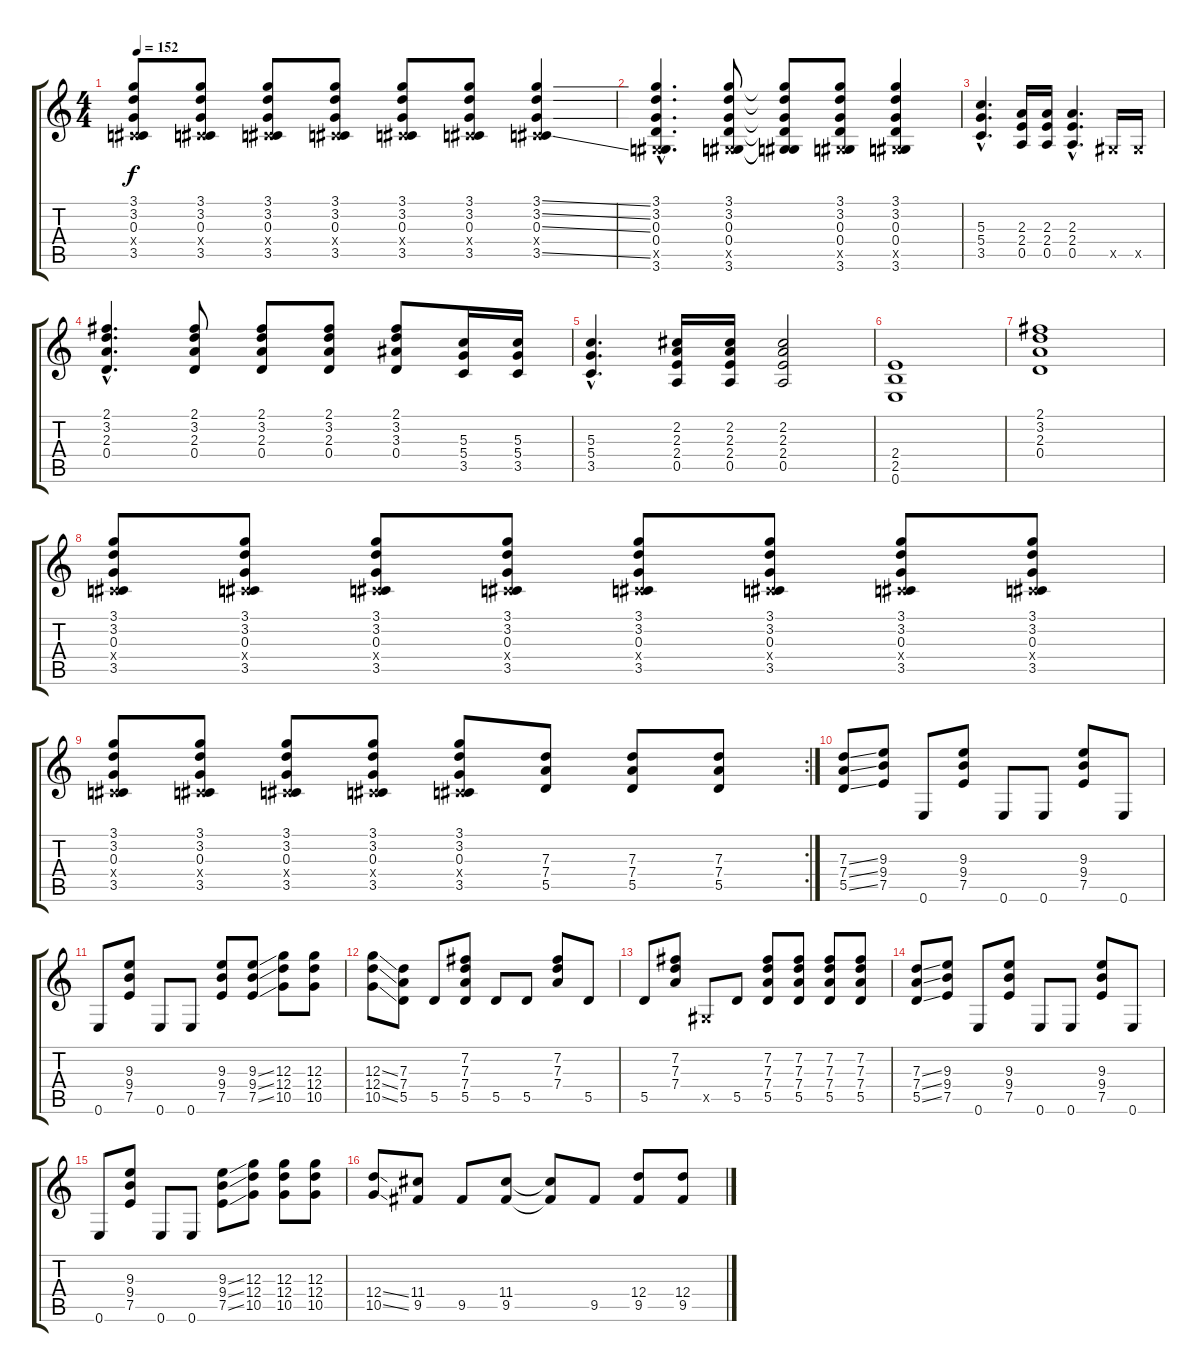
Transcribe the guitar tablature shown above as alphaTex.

\track "" {instrument overdrivenguitar}
\staff {score tabs}
\tuning (E4 B3 G3 D3 A2 E2) {hide}
\ts (4 4)
\tempo 152
\clef g2
\ks c
(3.1 3.2 0.3 -1.4{x} 3.5).8{dy f} (3.1 3.2 0.3 -1.4{x} 3.5).8 (3.1 3.2 0.3 -1.4{x} 3.5).8 (3.1 3.2 0.3 -1.4{x} 3.5).8 (3.1 3.2 0.3 -1.4{x} 3.5).8 (3.1 3.2 0.3 -1.4{x} 3.5).8 (3.1{ss} 3.2{ss} 0.3{ss} -1.4{x} 3.5{ss}).4 |
(3.1{hac} 3.2{hac} 0.3{hac} 0.4{hac} -1.5{hac x} 3.6{hac}).4{d} (3.1 3.2 0.3 0.4 -1.5{x} 3.6).8 (3.1{t} 3.2{t} 0.3{t} 0.4{t} -1.5{t} 3.6{t}).8 (3.1 3.2 0.3 0.4 -1.5{x} 3.6).8 (3.1 3.2 0.3 0.4 -1.5{x} 3.6).4 |
(5.3{hac} 5.4{hac} 3.5{hac}).4{d} (2.3 2.4 0.5).16 (2.3 2.4 0.5).16 (2.3{hac} 2.4{hac} 0.5{hac}).4{d} -1.5{x}.16 -1.5{x}.16 |
(2.1{hac} 3.2{hac} 2.3{hac} 0.4{hac}).4{d} (2.1 3.2 2.3 0.4).8 (2.1 3.2 2.3 0.4).8 (2.1 3.2 2.3 0.4).8 (2.1 3.2 3.3 0.4).8 (5.3 5.4 3.5).16 (5.3 5.4 3.5).16 |
(5.3{hac} 5.4{hac} 3.5{hac}).4{d} (2.2 2.3 2.4 0.5).16 (2.2 2.3 2.4 0.5).16 (2.2 2.3 2.4 0.5).2 |
(2.4 2.5 0.6).1 |
(2.1 3.2 2.3 0.4).1 |
(3.1 3.2 0.3 -1.4{x} 3.5).8 (3.1 3.2 0.3 -1.4{x} 3.5).8 (3.1 3.2 0.3 -1.4{x} 3.5).8 (3.1 3.2 0.3 -1.4{x} 3.5).8 (3.1 3.2 0.3 -1.4{x} 3.5).8 (3.1 3.2 0.3 -1.4{x} 3.5).8 (3.1 3.2 0.3 -1.4{x} 3.5).8 (3.1 3.2 0.3 -1.4{x} 3.5).8 |
\rc 2
(3.1 3.2 0.3 -1.4{x} 3.5).8 (3.1 3.2 0.3 -1.4{x} 3.5).8 (3.1 3.2 0.3 -1.4{x} 3.5).8 (3.1 3.2 0.3 -1.4{x} 3.5).8 (3.1 3.2 0.3 -1.4{x} 3.5).8 (7.3 7.4 5.5).8 (7.3 7.4 5.5).8 (7.3 7.4 5.5).8 |
(7.3{ss} 7.4{ss} 5.5{ss}).8 (9.3 9.4 7.5).8 0.6.8 (9.3 9.4 7.5).8 0.6.8 0.6.8 (9.3 9.4 7.5).8 0.6.8 |
0.6.8 (9.3 9.4 7.5).8 0.6.8 0.6.8 (9.3 9.4 7.5).8 (9.3{ss} 9.4{ss} 7.5{ss}).8 (12.3 12.4 10.5).8 (12.3 12.4 10.5).8 |
(12.3{ss} 12.4{ss} 10.5{ss}).8 (7.3 7.4 5.5).8 5.5.8 (7.2 7.3 7.4 5.5).8 5.5.8 5.5.8 (7.2 7.3 7.4).8 5.5.8 |
5.5.8 (7.2 7.3 7.4).8 -1.5{x}.8 5.5.8 (7.2 7.3 7.4 5.5).8 (7.2 7.3 7.4 5.5).8 (7.2 7.3 7.4 5.5).8 (7.2 7.3 7.4 5.5).8 |
(7.3{ss} 7.4{ss} 5.5{ss}).8 (9.3 9.4 7.5).8 0.6.8 (9.3 9.4 7.5).8 0.6.8 0.6.8 (9.3 9.4 7.5).8 0.6.8 |
0.6.8 (9.3 9.4 7.5).8 0.6.8 0.6.8 (9.3{ss} 9.4{ss} 7.5{ss}).8 (12.3 12.4 10.5).8 (12.3 12.4 10.5).8 (12.3 12.4 10.5).8 |
(12.4{ss} 10.5{ss}).8 (11.4 9.5).8 9.5.8 (11.4 9.5).8 (11.4{t} 9.5{t}).8 9.5.8 (12.4 9.5).8 (12.4 9.5).8
